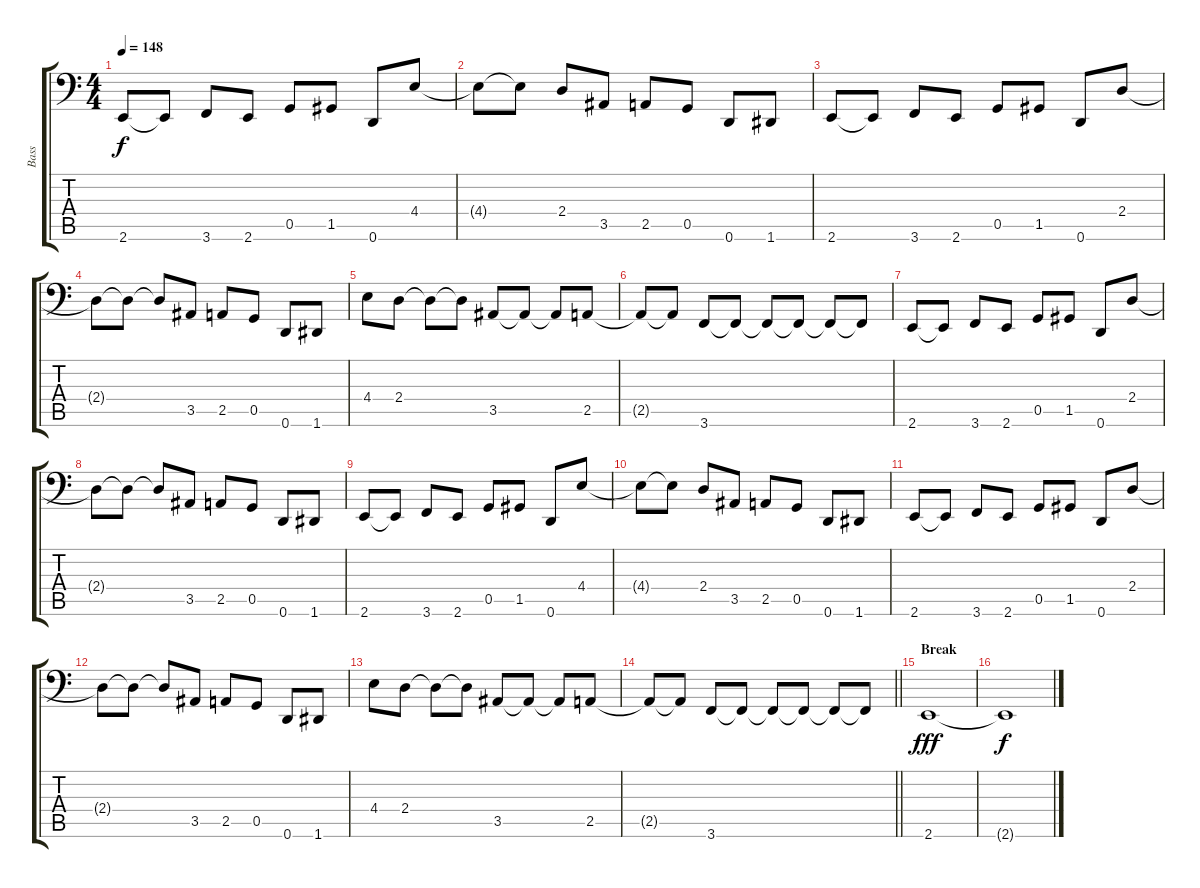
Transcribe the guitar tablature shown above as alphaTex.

\track ("Bass" "Bass") {instrument electricbasspick}
\staff {score tabs}
\tuning (D3 A2 F2 C2 G1 D1) {hide}
\ts (4 4)
\tempo 148
\clef f4
\ks c
2.6.8{dy f} 2.6{t}.8 3.6.8 2.6.8 0.5.8 1.5.8 0.6.8 4.4.8 |
4.4{t}.8 4.4{t}.8 2.4.8 3.5.8 2.5.8 0.5.8 0.6.8 1.6.8 |
2.6.8 2.6{t}.8 3.6.8 2.6.8 0.5.8 1.5.8 0.6.8 2.4.8 |
2.4{t}.8 2.4{t}.8 2.4{t}.8 3.5.8 2.5.8 0.5.8 0.6.8 1.6.8 |
4.4.8 2.4.8 2.4{t}.8 2.4{t}.8 3.5.8 3.5{t}.8 3.5{t}.8 2.5.8 |
2.5{t}.8 2.5{t}.8 3.6.8 3.6{t}.8 3.6{t}.8 3.6{t}.8 3.6{t}.8 3.6{t}.8 |
2.6.8 2.6{t}.8 3.6.8 2.6.8 0.5.8 1.5.8 0.6.8 2.4.8 |
2.4{t}.8 2.4{t}.8 2.4{t}.8 3.5.8 2.5.8 0.5.8 0.6.8 1.6.8 |
2.6.8 2.6{t}.8 3.6.8 2.6.8 0.5.8 1.5.8 0.6.8 4.4.8 |
4.4{t}.8 4.4{t}.8 2.4.8 3.5.8 2.5.8 0.5.8 0.6.8 1.6.8 |
2.6.8 2.6{t}.8 3.6.8 2.6.8 0.5.8 1.5.8 0.6.8 2.4.8 |
2.4{t}.8 2.4{t}.8 2.4{t}.8 3.5.8 2.5.8 0.5.8 0.6.8 1.6.8 |
4.4.8 2.4.8 2.4{t}.8 2.4{t}.8 3.5.8 3.5{t}.8 3.5{t}.8 2.5.8 |
\barLineRight lightlight
2.5{t}.8 2.5{t}.8 3.6.8 3.6{t}.8 3.6{t}.8 3.6{t}.8 3.6{t}.8 3.6{t}.8 |
\section ("" "Break")
2.6.1{dy fff} |
2.6{t}.1{dy f}
